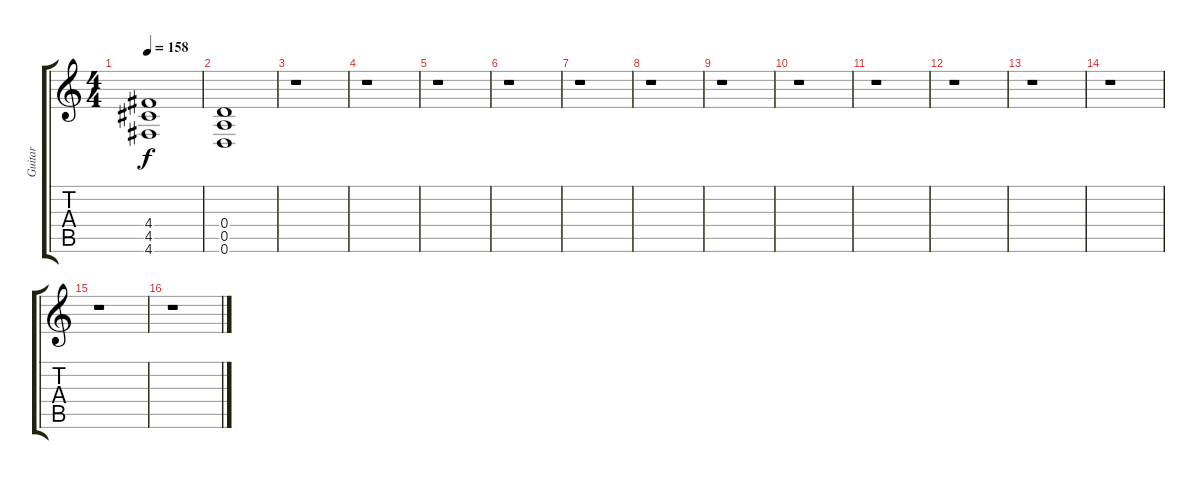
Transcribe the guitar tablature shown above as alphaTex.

\track ("Guitar" "Guitar") {instrument distortionguitar}
\staff {score tabs}
\tuning (E4 B3 G3 D3 A2 D2) {hide}
\ts (4 4)
\tempo 158
\clef g2
\ks c
(4.4 4.5 4.6).1{dy f} |
(0.4 0.5 0.6).1 |
r.1 |
r.1 |
r.1 |
r.1 |
r.1 |
r.1 |
r.1 |
r.1 |
r.1 |
r.1 |
r.1 |
r.1 |
r.1 |
r.1
